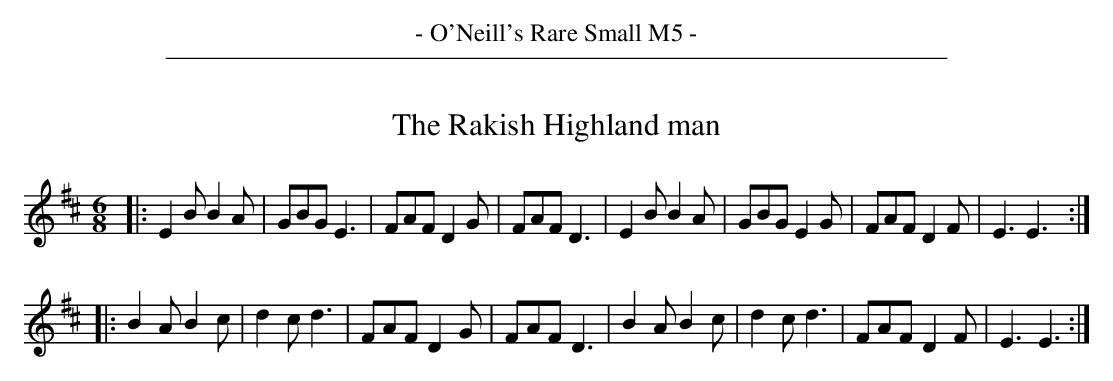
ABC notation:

X:1
T: The Rakish Highland man
M: 6/8
L: 1/8
K: Edor
|:\
E2B B2A | GBG E3  | FAF D2G | FAF D3 |\
E2B B2A | GBG E2G | FAF D2F | E3 E3 ::
B2A B2c | d2c d3  | FAF D2G | FAF D3 |\
B2A B2c | d2c d3  | FAF D2F | E3 E3 :|
